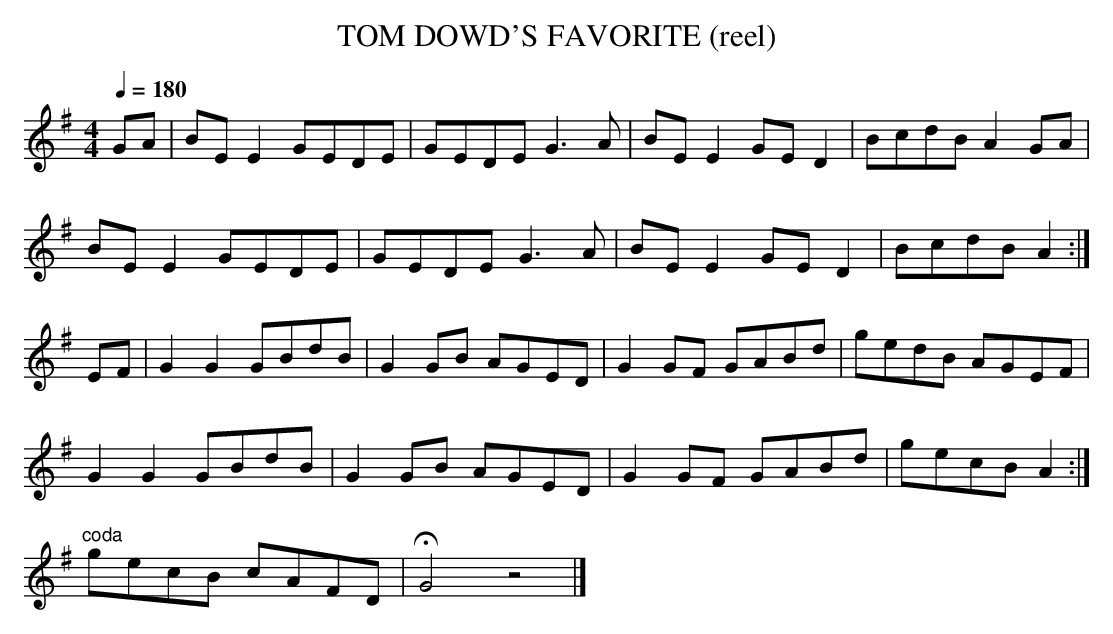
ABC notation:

X:1
T:TOM DOWD'S FAVORITE (reel)
Q:1/4=180
L:1/8
M:4/4
K:G
GA|BEE2 GEDE|GEDE G3A|BEE2 GED2|BcdB A2GA|
BE E2 GEDE|GEDE G3A|BE E2 GE D2|BcdB A2:|
EF|G2 G2 GBdB|G2 GB AGED|G2 GF GABd|gedB AGEF|
G2 G2 GBdB|G2 GB AGED|G2 GF GABd|gecB A2:|
"^coda" gecB cAFD|HG4z4|]
